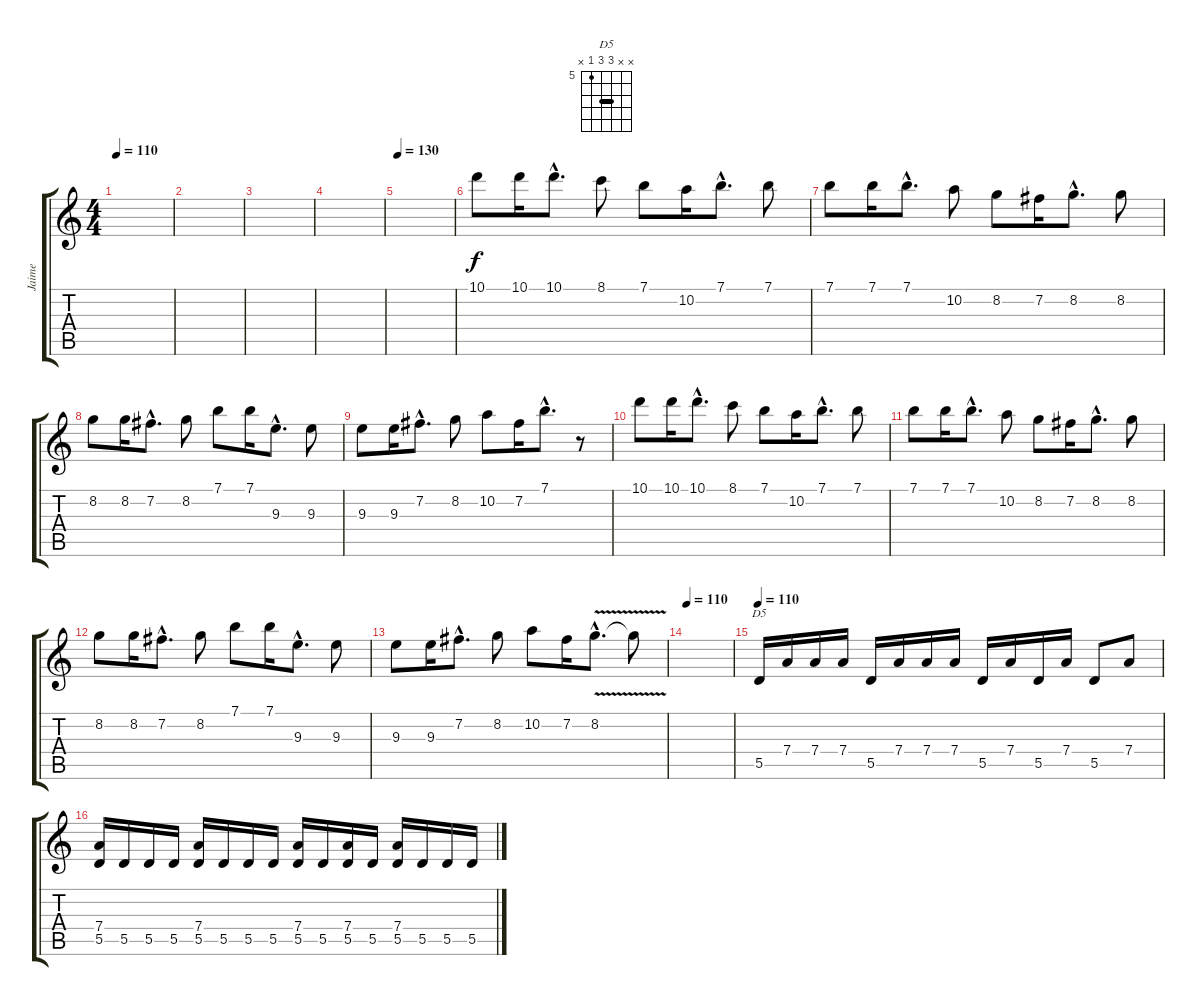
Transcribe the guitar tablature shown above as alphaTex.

\track ("Jaime" "Jaime") {instrument distortionguitar}
\staff {score tabs}
\tuning (E4 B3 G3 D3 A2 E2) {hide}
\chord ("D5" x x 7 7 5 x) {firstfret 5 barre 7}
\ts (4 4)
\tempo 110
\tempo 70
\tempo 110
\clef g2
\ks c
|
|
|
|
\tempo 130
|
10.1.8 10.1.16 10.1{hac}.8{d} 8.1.8 7.1.8 10.2.16 7.1{hac}.8{d} 7.1.8 |
7.1.8 7.1.16 7.1{hac}.8{d} 10.2.8 8.2.8 7.2.16 8.2{hac}.8{d} 8.2.8 |
8.2.8 8.2.16 7.2{hac}.8{d} 8.2.8 7.1.8 7.1.16 9.3{hac}.8{d} 9.3.8 |
9.3.8 9.3.16 7.2{hac}.8{d} 8.2.8 10.2.8 7.2.16 7.1{hac}.8{d} r.8 |
10.1.8 10.1.16 10.1{hac}.8{d} 8.1.8 7.1.8 10.2.16 7.1{hac}.8{d} 7.1.8 |
7.1.8 7.1.16 7.1{hac}.8{d} 10.2.8 8.2.8 7.2.16 8.2{hac}.8{d} 8.2.8 |
8.2.8 8.2.16 7.2{hac}.8{d} 8.2.8 7.1.8 7.1.16 9.3{hac}.8{d} 9.3.8 |
9.3.8 9.3.16 7.2{hac}.8{d} 8.2.8 10.2.8 7.2.16 8.2{v hac}.8{d} 8.2{t}.8 |
\tempo 110
|
\tempo 110
5.5.16{ch "D5"} 7.4.16 7.4.16 7.4.16 5.5.16 7.4.16 7.4.16 7.4.16 5.5.16 7.4.16 5.5.16 7.4.16 5.5.8 7.4.8 |
(7.4 5.5).16 5.5.16 5.5.16 5.5.16 (7.4 5.5).16 5.5.16 5.5.16 5.5.16 (7.4 5.5).16 5.5.16 (7.4 5.5).16 5.5.16 (7.4 5.5).16 5.5.16 5.5.16 5.5.16
